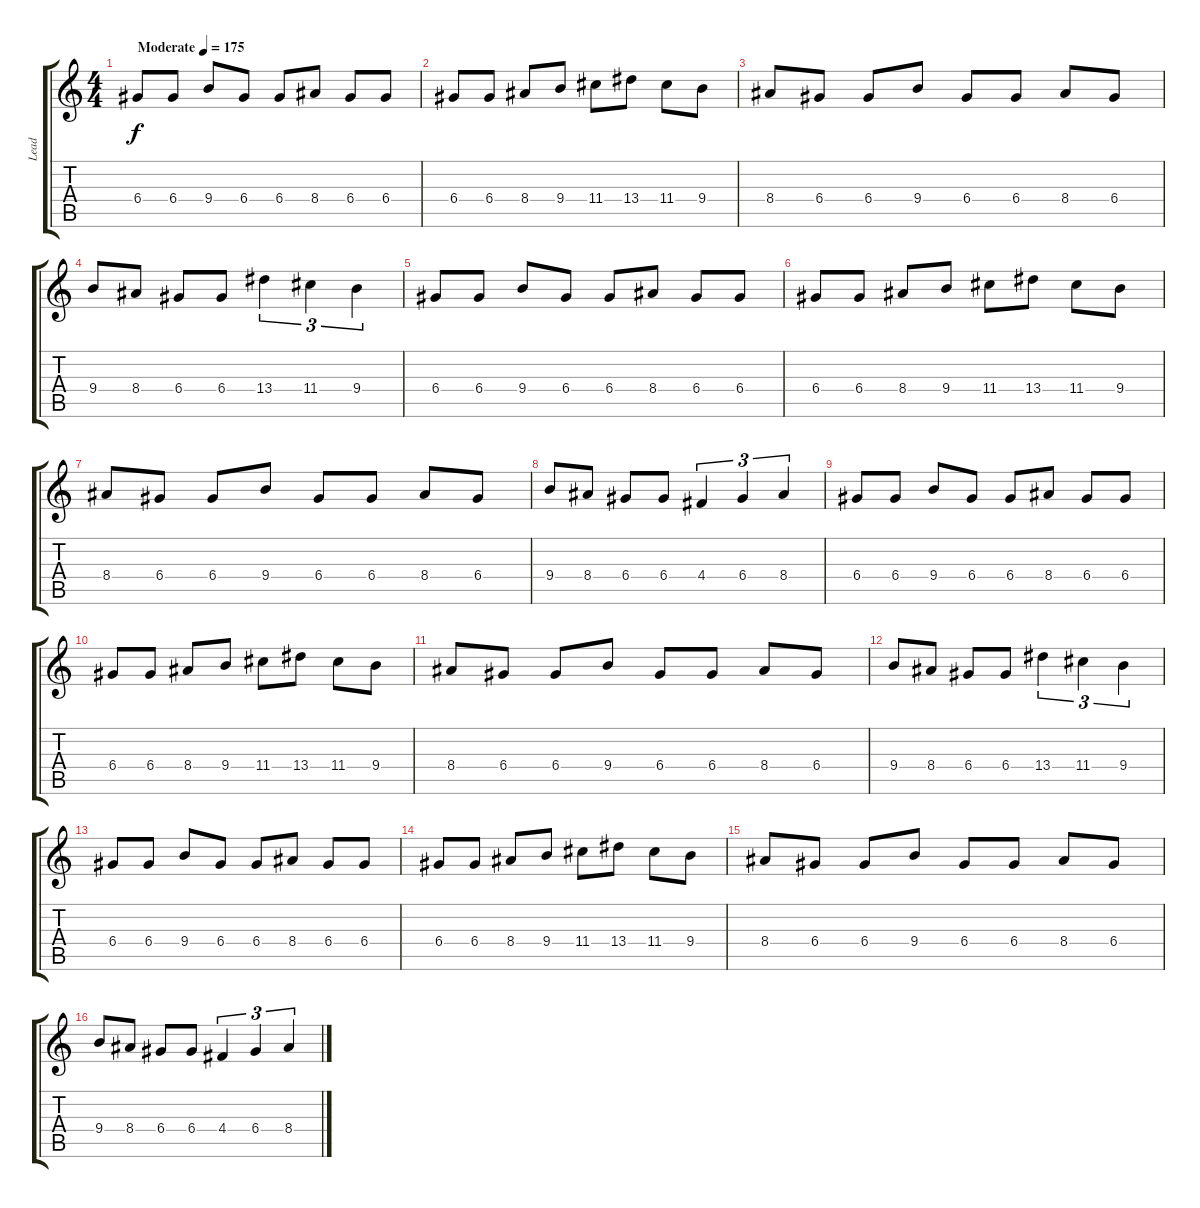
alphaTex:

\track ("Lead" "Lead") {instrument distortionguitar}
\staff {score tabs}
\tuning (E4 B3 G3 D3 A2 E2) {hide}
\ts (4 4)
\tempo (175 "Moderate")
\clef g2
\ks c
6.4.8{dy f instrument distortionguitar} 6.4.8 9.4.8 6.4.8 6.4.8 8.4.8 6.4.8 6.4.8 |
6.4.8 6.4.8 8.4.8 9.4.8 11.4.8 13.4.8 11.4.8 9.4.8 |
8.4.8 6.4.8 6.4.8 9.4.8 6.4.8 6.4.8 8.4.8 6.4.8 |
9.4.8 8.4.8 6.4.8 6.4.8 13.4.4{tu (3 2)} 11.4.4{tu (3 2)} 9.4.4{tu (3 2)} |
6.4.8 6.4.8 9.4.8 6.4.8 6.4.8 8.4.8 6.4.8 6.4.8 |
6.4.8 6.4.8 8.4.8 9.4.8 11.4.8 13.4.8 11.4.8 9.4.8 |
8.4.8 6.4.8 6.4.8 9.4.8 6.4.8 6.4.8 8.4.8 6.4.8 |
9.4.8 8.4.8 6.4.8 6.4.8 4.4.4{tu (3 2)} 6.4.4{tu (3 2)} 8.4.4{tu (3 2)} |
6.4.8 6.4.8 9.4.8 6.4.8 6.4.8 8.4.8 6.4.8 6.4.8 |
6.4.8 6.4.8 8.4.8 9.4.8 11.4.8 13.4.8 11.4.8 9.4.8 |
8.4.8 6.4.8 6.4.8 9.4.8 6.4.8 6.4.8 8.4.8 6.4.8 |
9.4.8 8.4.8 6.4.8 6.4.8 13.4.4{tu (3 2)} 11.4.4{tu (3 2)} 9.4.4{tu (3 2)} |
6.4.8 6.4.8 9.4.8 6.4.8 6.4.8 8.4.8 6.4.8 6.4.8 |
6.4.8 6.4.8 8.4.8 9.4.8 11.4.8 13.4.8 11.4.8 9.4.8 |
8.4.8 6.4.8 6.4.8 9.4.8 6.4.8 6.4.8 8.4.8 6.4.8 |
9.4.8 8.4.8 6.4.8 6.4.8 4.4.4{tu (3 2)} 6.4.4{tu (3 2)} 8.4.4{tu (3 2)}
